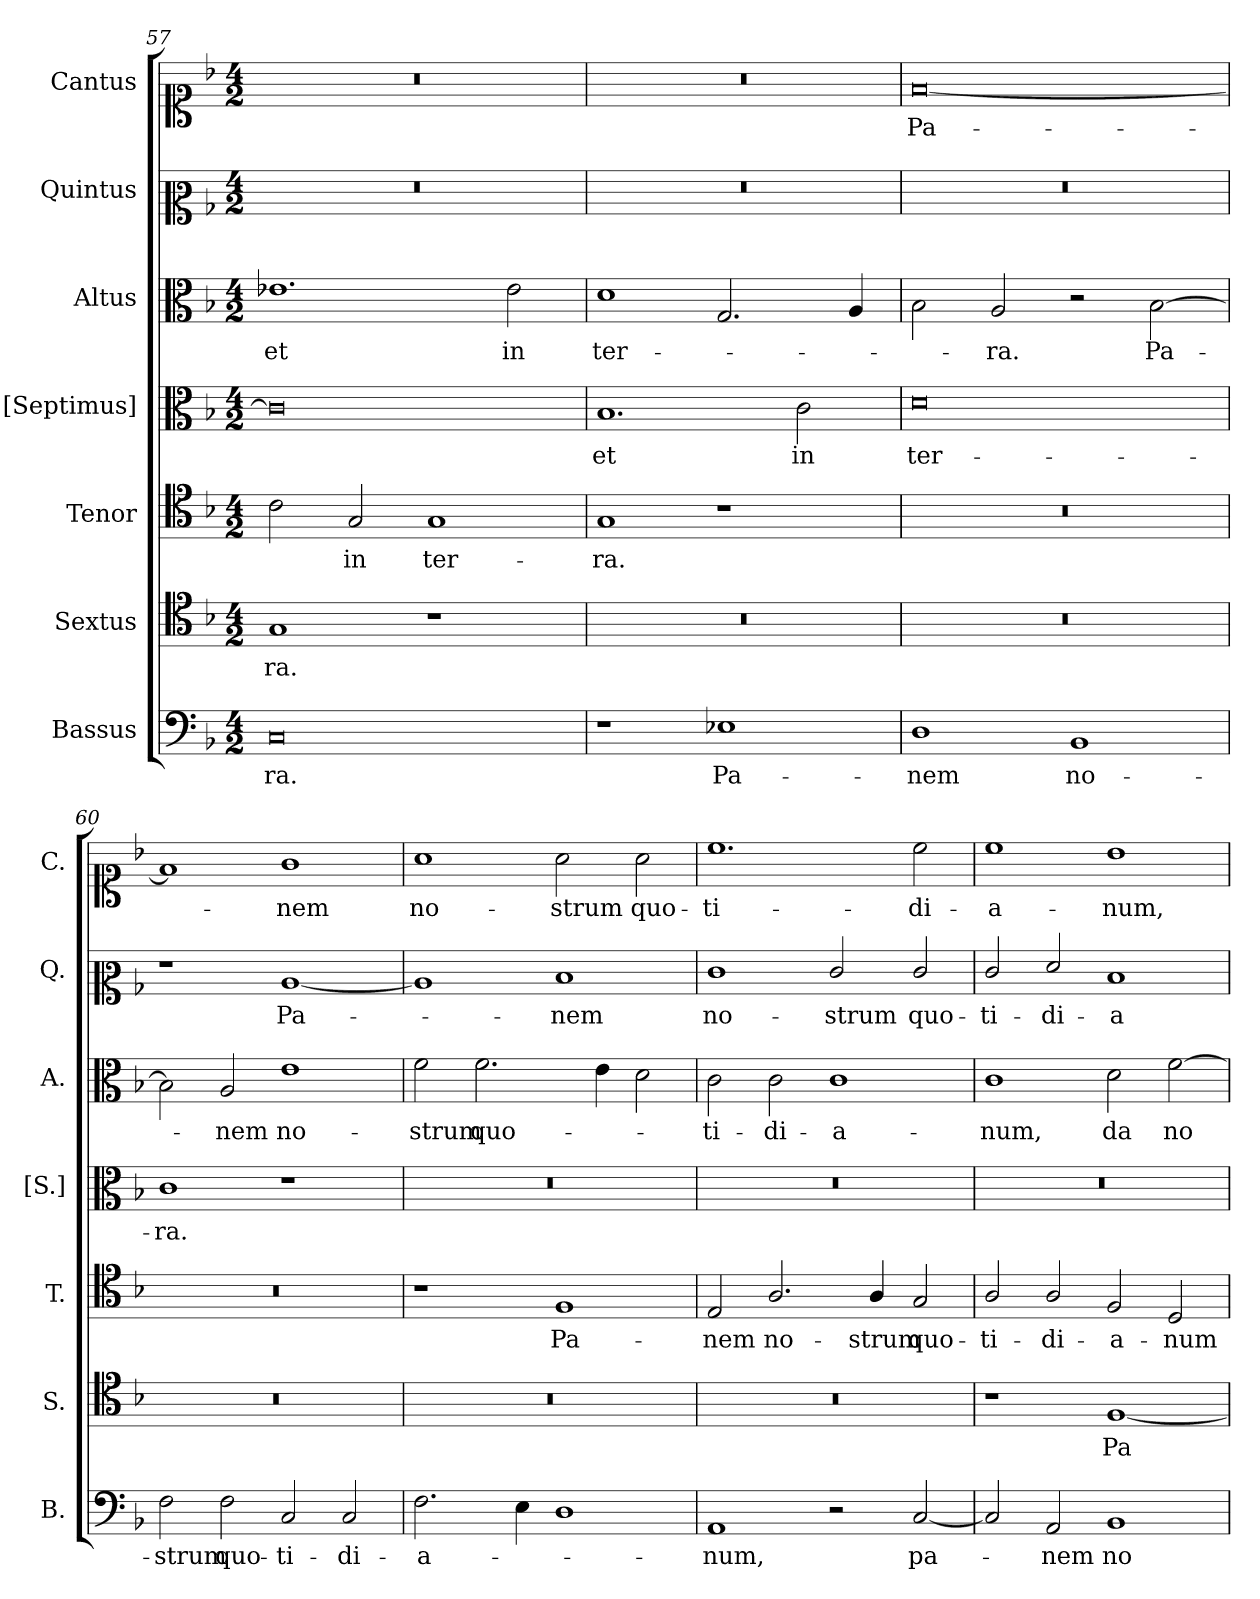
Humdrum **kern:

**kern	**text	**kern	**text	**kern	**text	**kern	**text	**kern	**text	**kern	**text	**kern	**text
*part7	*part7	*part6	*part6	*part5	*part5	*part4	*part4	*part3	*part3	*part2	*part2	*part1	*part1
*staff7	*staff7	*staff6	*staff6	*staff5	*staff5	*staff4	*staff4	*staff3	*staff3	*staff2	*staff2	*staff1	*staff1
*I"Bassus	*	*I"Sextus	*	*I"Tenor	*	*I"[Septimus]	*	*I"Altus	*	*I"Quintus	*	*I"Cantus	*
*I'B.	*	*I'S.	*	*I'T.	*	*I'[S.]	*	*I'A.	*	*I'Q.	*	*I'C.	*
!!LO:PB:g=z
*clefF4	*	*clefC4	*	*clefC4	*	*clefC3	*	*clefC3	*	*clefC2	*	*clefC1	*
*k[b-]	*	*k[b-]	*	*k[b-]	*	*k[b-]	*	*k[b-]	*	*k[b-]	*	*k[b-]	*
*M4/2	*	*M4/2	*	*M4/2	*	*M4/2	*	*M4/2	*	*M4/2	*	*M4/2	*
=57	=57	=57	=57	=57	=57	=57	=57	=57	=57	=57	=57	=57	=57
!	!LO:LY:b	!	!LO:LY:b	!	!	!	!	!	!LO:LY:b	!	!	!	!
0C	ra.	1G	-ra.	2c\	.	0c]	.	1.e-X	et	0r	.	0r	.
!	!	!	!	!	!LO:LY:b	!	!	!	!	!	!	!	!
.	.	.	.	2G/	in	.	.	.	.	.	.	.	.
!	!	!	!	!	!LO:LY:b	!	!	!	!	!	!	!	!
.	.	1r	.	1G	ter-	.	.	.	.	.	.	.	.
!	!	!	!	!	!	!	!	!	!LO:LY:b	!	!	!	!
.	.	.	.	.	.	.	.	2e-\	in	.	.	.	.
=58	=58	=58	=58	=58	=58	=58	=58	=58	=58	=58	=58	=58	=58
!	!	!	!	!	!LO:LY:b	!	!LO:LY:b	!	!LO:LY:b	!	!	!	!
1r	.	0r	.	1G	-ra.	1.B-	et	1d	ter-	0r	.	0r	.
!	!LO:LY:b	!	!	!	!	!	!	!	!	!	!	!	!
1E-X	-Pa-	.	.	1r	.	.	.	2.G/	.	.	.	.	.
!	!	!	!	!	!	!	!LO:LY:b	!	!	!	!	!	!
.	.	.	.	.	.	2c\	in	.	.	.	.	.	.
.	.	.	.	.	.	.	.	4A/	.	.	.	.	.
=59	=59	=59	=59	=59	=59	=59	=59	=59	=59	=59	=59	=59	=59
!	!LO:LY:b	!	!	!	!	!	!LO:LY:b	!	!	!	!	!	!LO:LY:b
1D	nem	0r	.	0r	.	0d	ter-	2B-\	.	0r	.	[0f	Pa-
!	!	!	!	!	!	!	!	!	!LO:LY:b	!	!	!	!
.	.	.	.	.	.	.	.	2A/	-ra.	.	.	.	.
!	!LO:LY:b	!	!	!	!	!	!	!	!	!	!	!	!
1BB-	no-	.	.	.	.	.	.	2r	.	.	.	.	.
!	!	!	!	!	!	!	!	!	!LO:LY:b	!	!	!	!
.	.	.	.	.	.	.	.	[2B-\	Pa-	.	.	.	.
=60	=60	=60	=60	=60	=60	=60	=60	=60	=60	=60	=60	=60	=60
!	!LO:LY:b	!	!	!	!	!	!LO:LY:b	!	!	!	!	!	!
2F\	-strum	0r	.	0r	.	1c	-ra.	2B-\]	.	1r	.	1f]	.
!	!LO:LY:b	!	!	!	!	!	!	!	!LO:LY:b	!	!	!	!
2F\	quo-	.	.	.	.	.	.	2A/	-nem	.	.	.	.
!	!LO:LY:b	!	!	!	!	!	!	!	!LO:LY:b	!	!LO:LY:b	!	!LO:LY:b
2C/	-ti-	.	.	.	.	1r	.	1e	no-	[1c	Pa-	1g	-nem
!	!LO:LY:b	!	!	!	!	!	!	!	!	!	!	!	!
2C/	-di-	.	.	.	.	.	.	.	.	.	.	.	.
=61	=61	=61	=61	=61	=61	=61	=61	=61	=61	=61	=61	=61	=61
!	!LO:LY:b	!	!	!	!	!	!	!	!LO:LY:b	!	!	!	!LO:LY:b
2.F\	-a-	0r	.	1r	.	0r	.	2f\	-strum	1c]	.	1a	no-
!	!	!	!	!	!	!	!	!	!LO:LY:b	!	!	!	!
.	.	.	.	.	.	.	.	2.f\	quo-	.	.	.	.
4E\	.	.	.	.	.	.	.	.	.	.	.	.	.
!	!	!	!	!	!LO:LY:b	!	!	!	!	!	!LO:LY:b	!	!LO:LY:b
1D	.	.	.	1F	Pa-	.	.	.	.	1d	-nem	2a\	-strum
.	.	.	.	.	.	.	.	4e\	.	.	.	.	.
!	!	!	!	!	!	!	!	!	!	!	!	!	!LO:LY:b
.	.	.	.	.	.	.	.	2d\	.	.	.	2a\	quo-
!!LO:LB:g=z
=62	=62	=62	=62	=62	=62	=62	=62	=62	=62	=62	=62	=62	=62
!	!LO:LY:b	!	!	!	!LO:LY:b	!	!	!	!LO:LY:b	!	!LO:LY:b	!	!LO:LY:b
1AA	-num,	0r	.	2E/	-nem	0r	.	2c\	-ti-	1e	no-	1.cc	-ti-
!	!	!	!	!	!LO:LY:b	!	!	!	!LO:LY:b	!	!	!	!
.	.	.	.	2.A/	no-	.	.	2c\	-di-	.	.	.	.
!	!	!	!	!	!	!	!	!	!LO:LY:b	!	!LO:LY:b	!	!
2r	.	.	.	.	.	.	.	1c	-a-	2e/	-strum	.	.
!	!	!	!	!	!LO:LY:b	!	!	!	!	!	!	!	!
.	.	.	.	4A/	-strum	.	.	.	.	.	.	.	.
!	!LO:LY:b	!	!	!	!LO:LY:b	!	!	!	!	!	!LO:LY:b	!	!LO:LY:b
[2C/	pa-	.	.	2G/	quo-	.	.	.	.	2e/	quo-	2cc\	-di-
=63	=63	=63	=63	=63	=63	=63	=63	=63	=63	=63	=63	=63	=63
!	!	!	!	!	!LO:LY:b	!	!	!	!LO:LY:b	!	!LO:LY:b	!	!LO:LY:b
2C/]	.	1r	.	2A/	-ti-	0r	.	1c	-num,	2e/	-ti-	1cc	-a-
!	!LO:LY:b	!	!	!	!LO:LY:b	!	!	!	!	!	!LO:LY:b	!	!
2AA/	-nem	.	.	2A/	-di-	.	.	.	.	2f/	-di-	.	.
!	!LO:LY:b	!	!LO:LY:b	!	!LO:LY:b	!	!	!	!LO:LY:b	!	!LO:LY:b	!	!LO:LY:b
1BB-	no-	[1F	Pa-	2F/	-a-	.	.	2d\	da	1d	-a-	1b-	-num,
!	!	!	!	!	!LO:LY:b	!	!	!	!LO:LY:b	!	!	!	!
.	.	.	.	2D/	-num	.	.	[2f\	no-	.	.	.	.
=	=	=	=	=	=	=	=	=	=	=	=	=	=
*-	*-	*-	*-	*-	*-	*-	*-	*-	*-	*-	*-	*-	*-
